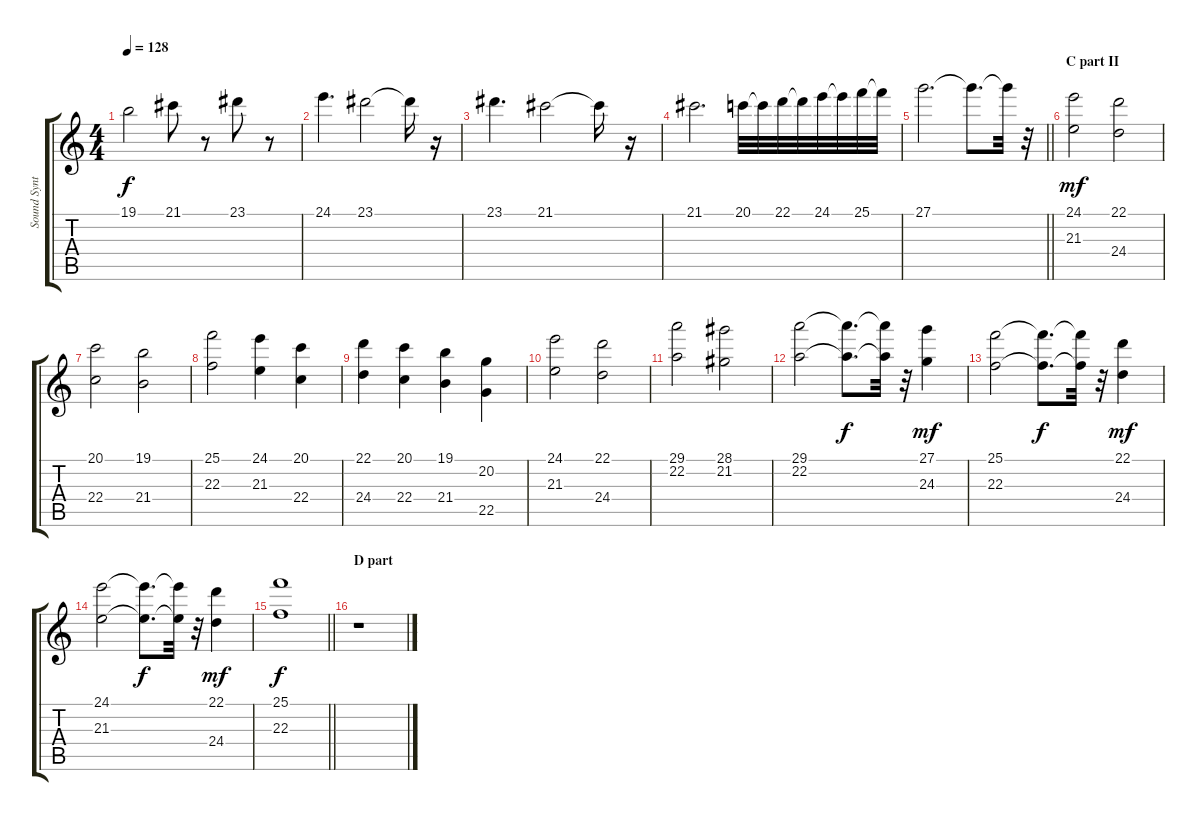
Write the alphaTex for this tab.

\track ("Sound Synth" "Sound Synt") {instrument pad3polysynth}
\staff {score tabs}
\tuning (E4 B3 G3 D3 A2 E2) {hide}
\ts (4 4)
\tempo 128
\clef g2
\ks c
19.1{t}.2{dy f} 21.1.8 r.8 23.1.8 r.8 |
24.1.4{d} 23.1.2 23.1{t}.16 r.16 |
23.1.4{d} 21.1.2 21.1{t}.16 r.16 |
21.1.2{d} 20.1.32 20.1{t}.32 22.1.32 22.1{t}.32 24.1.32 24.1{t}.32 25.1.32 25.1{t}.32 |
\barLineRight lightlight
27.1.2{d} 27.1{t}.8{d} 27.1{t}.32 r.32 |
\section ("" "C part II")
(24.1 21.3).2{txt "" dy mf} (22.1 24.4).2 |
(20.1 22.4).2 (19.1 21.4).2 |
(25.1 22.3).2 (24.1 21.3).4 (20.1 22.4).4 |
(22.1 24.4).4 (20.1 22.4).4 (19.1 21.4).4 (20.2 22.5).4 |
(24.1 21.3).2 (22.1 24.4).2 |
(29.1 22.2).2 (28.1 21.2).2 |
(29.1 22.2).2 (29.1{t} 22.2{t}).8{d dy f} (29.1{t} 22.2{t}).32 r.32 (27.1 24.3).4{dy mf} |
(25.1 22.3).2 (25.1{t} 22.3{t}).8{d dy f} (25.1{t} 22.3{t}).32 r.32 (22.1 24.4).4{dy mf} |
(24.1 21.3).2 (24.1{t} 21.3{t}).8{d dy f} (24.1{t} 21.3{t}).32 r.32 (22.1 24.4).4{dy mf} |
\barLineRight lightlight
(25.1 22.3).1{dy f} |
\section ("" "D part")
r.1
